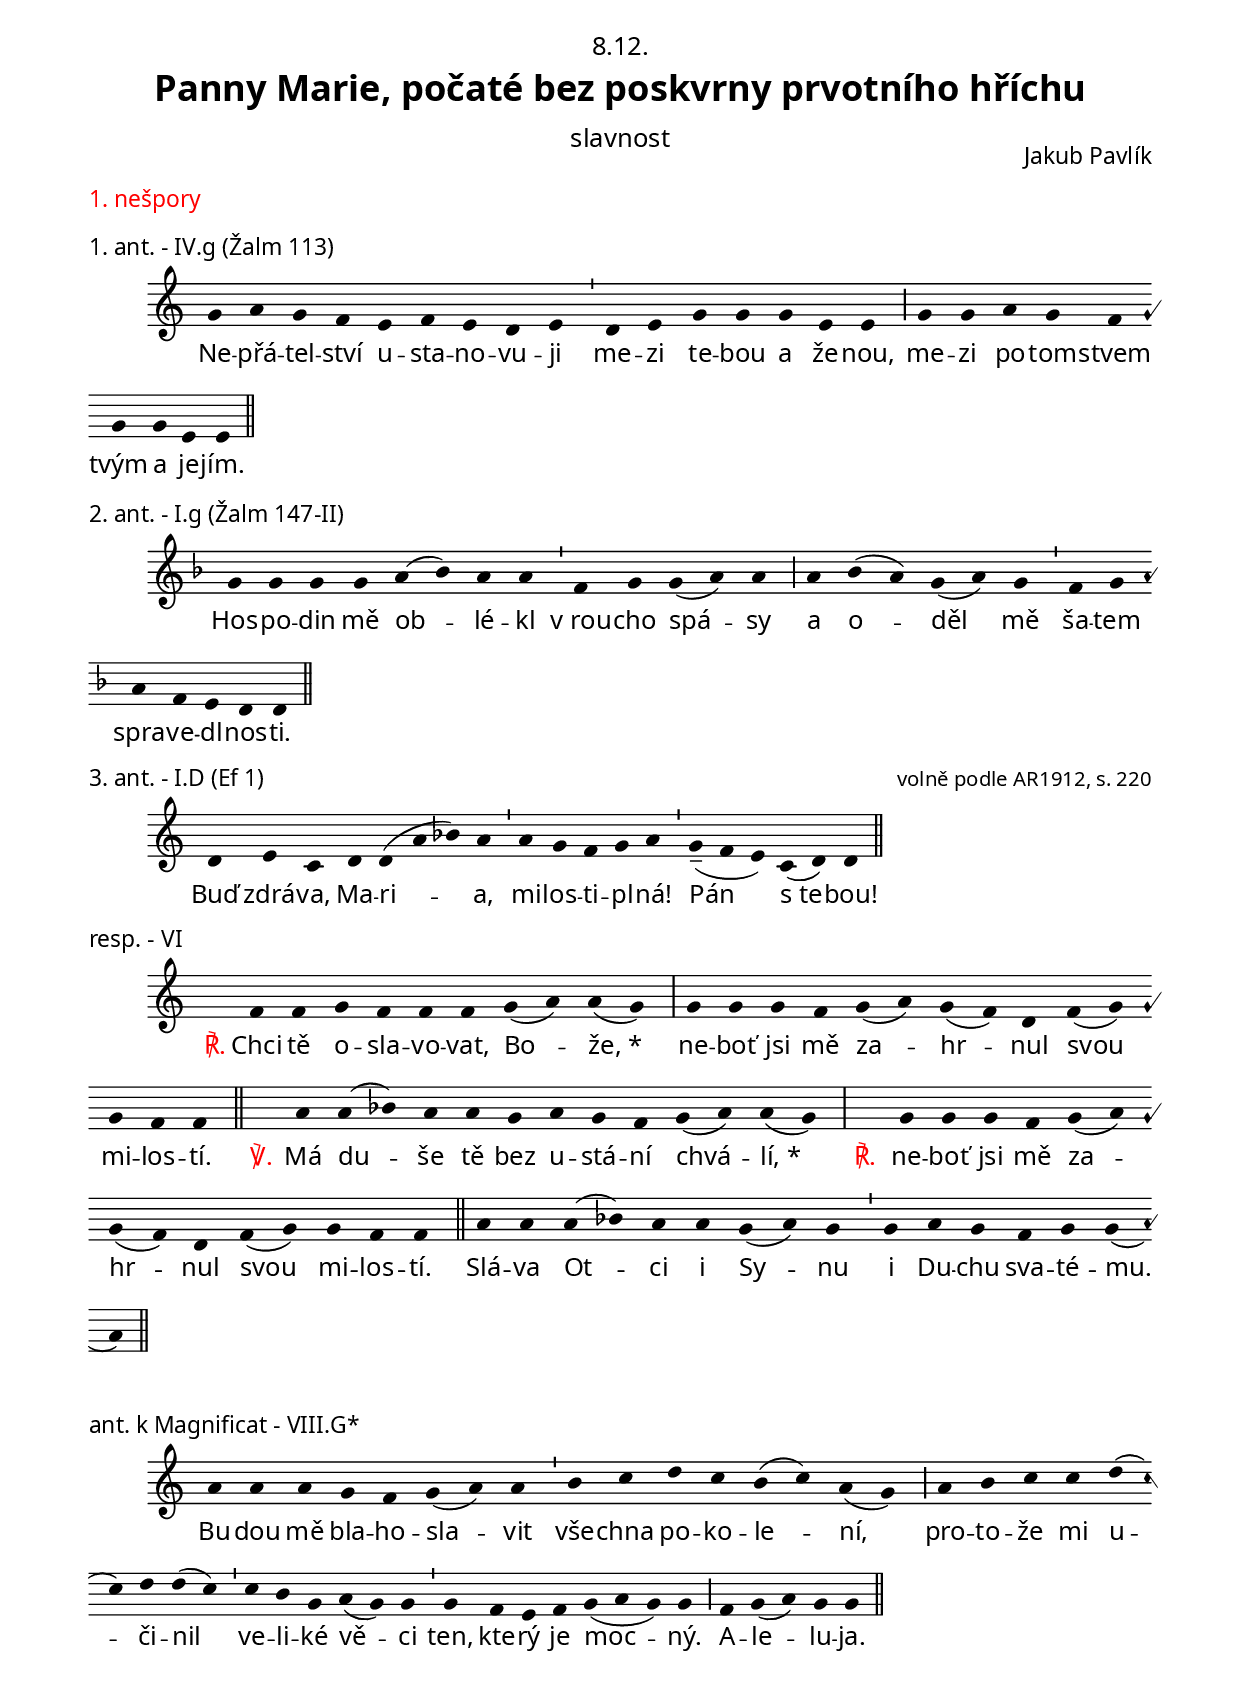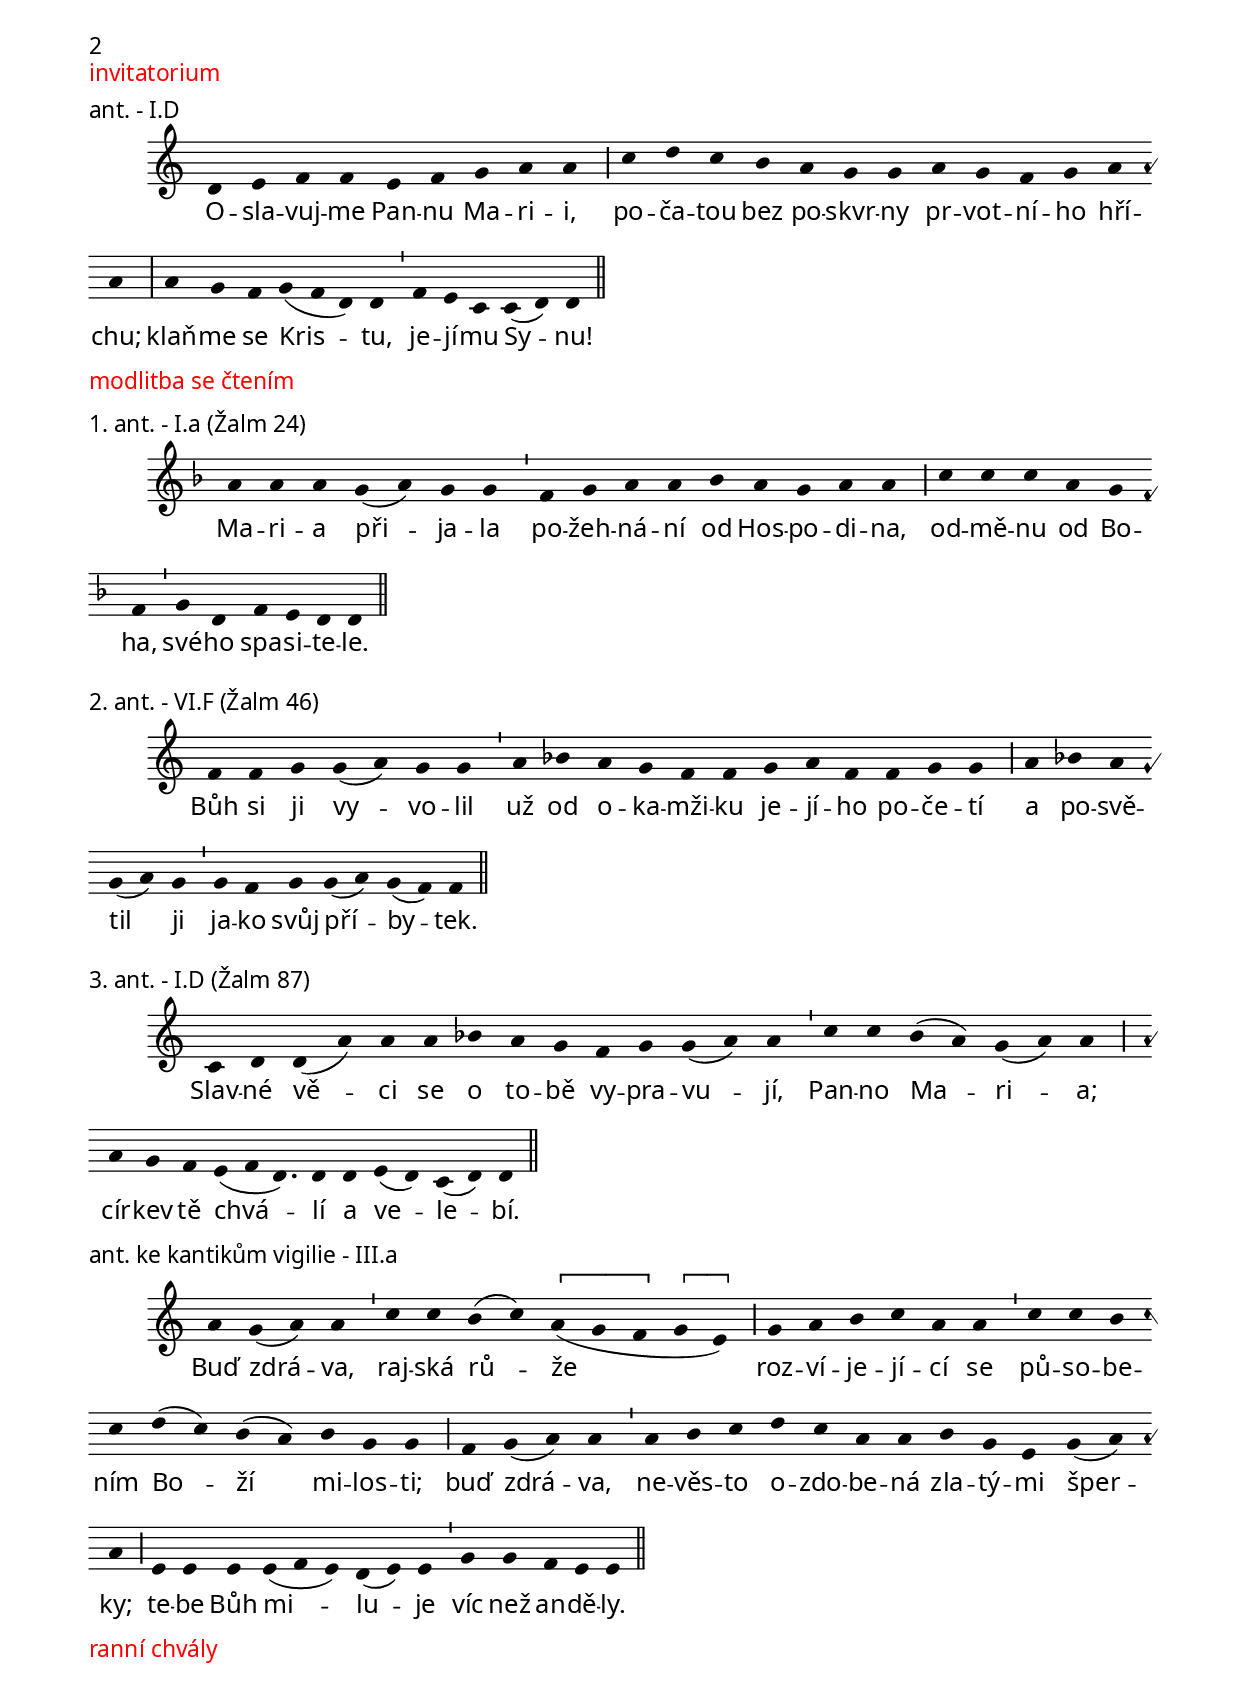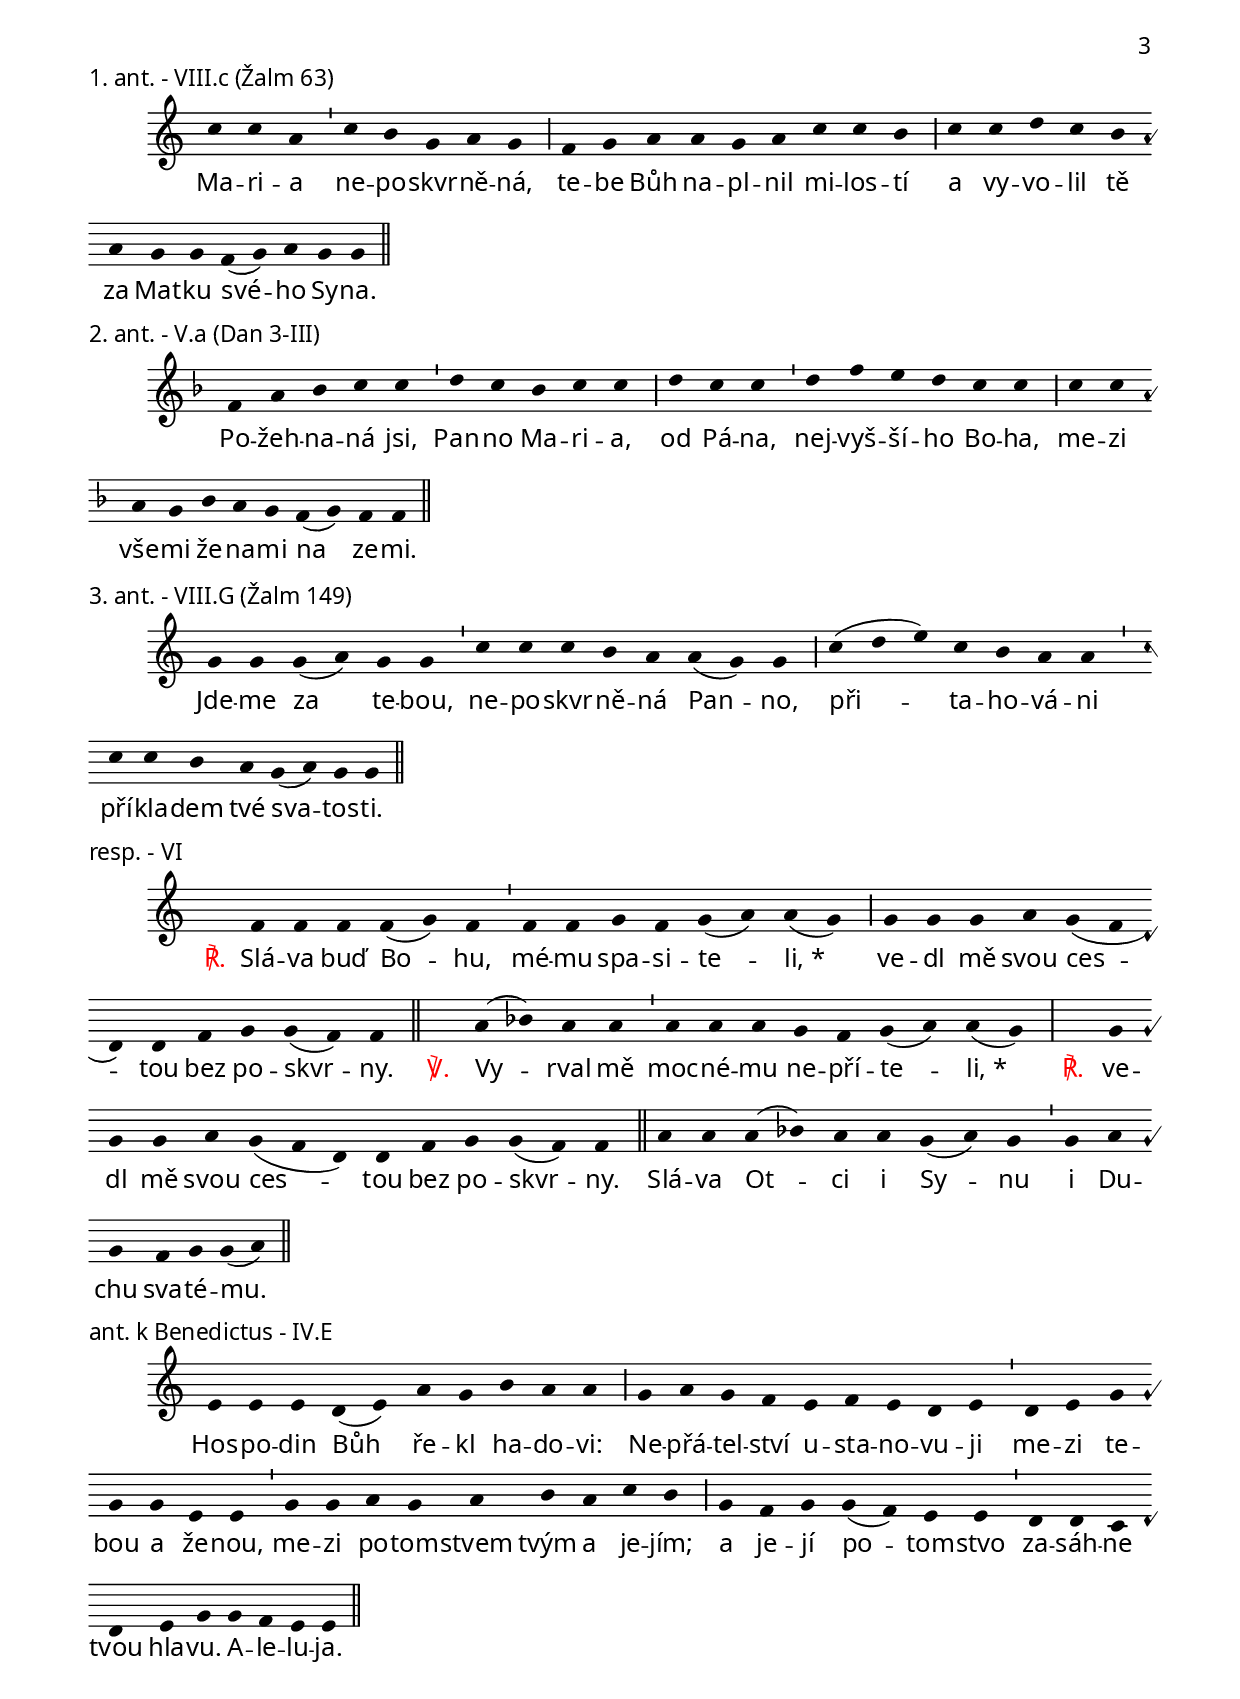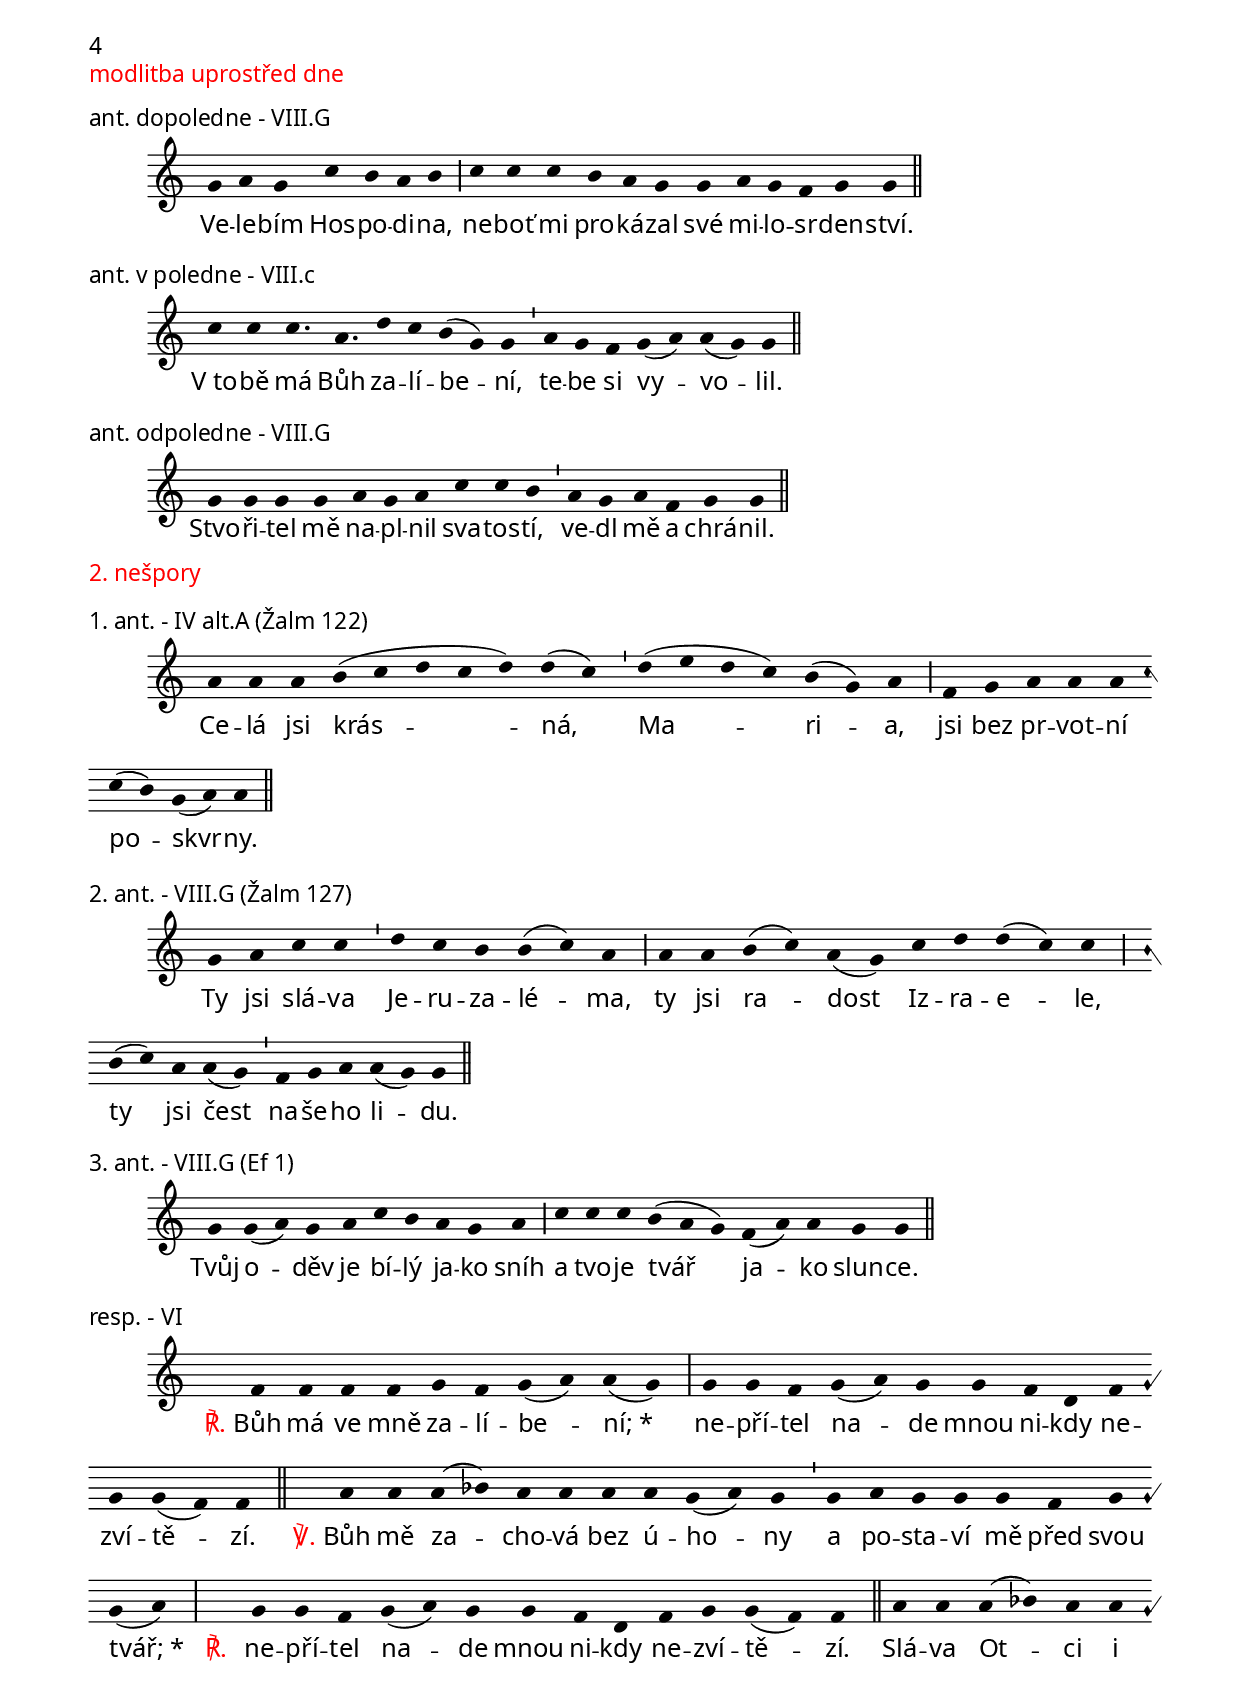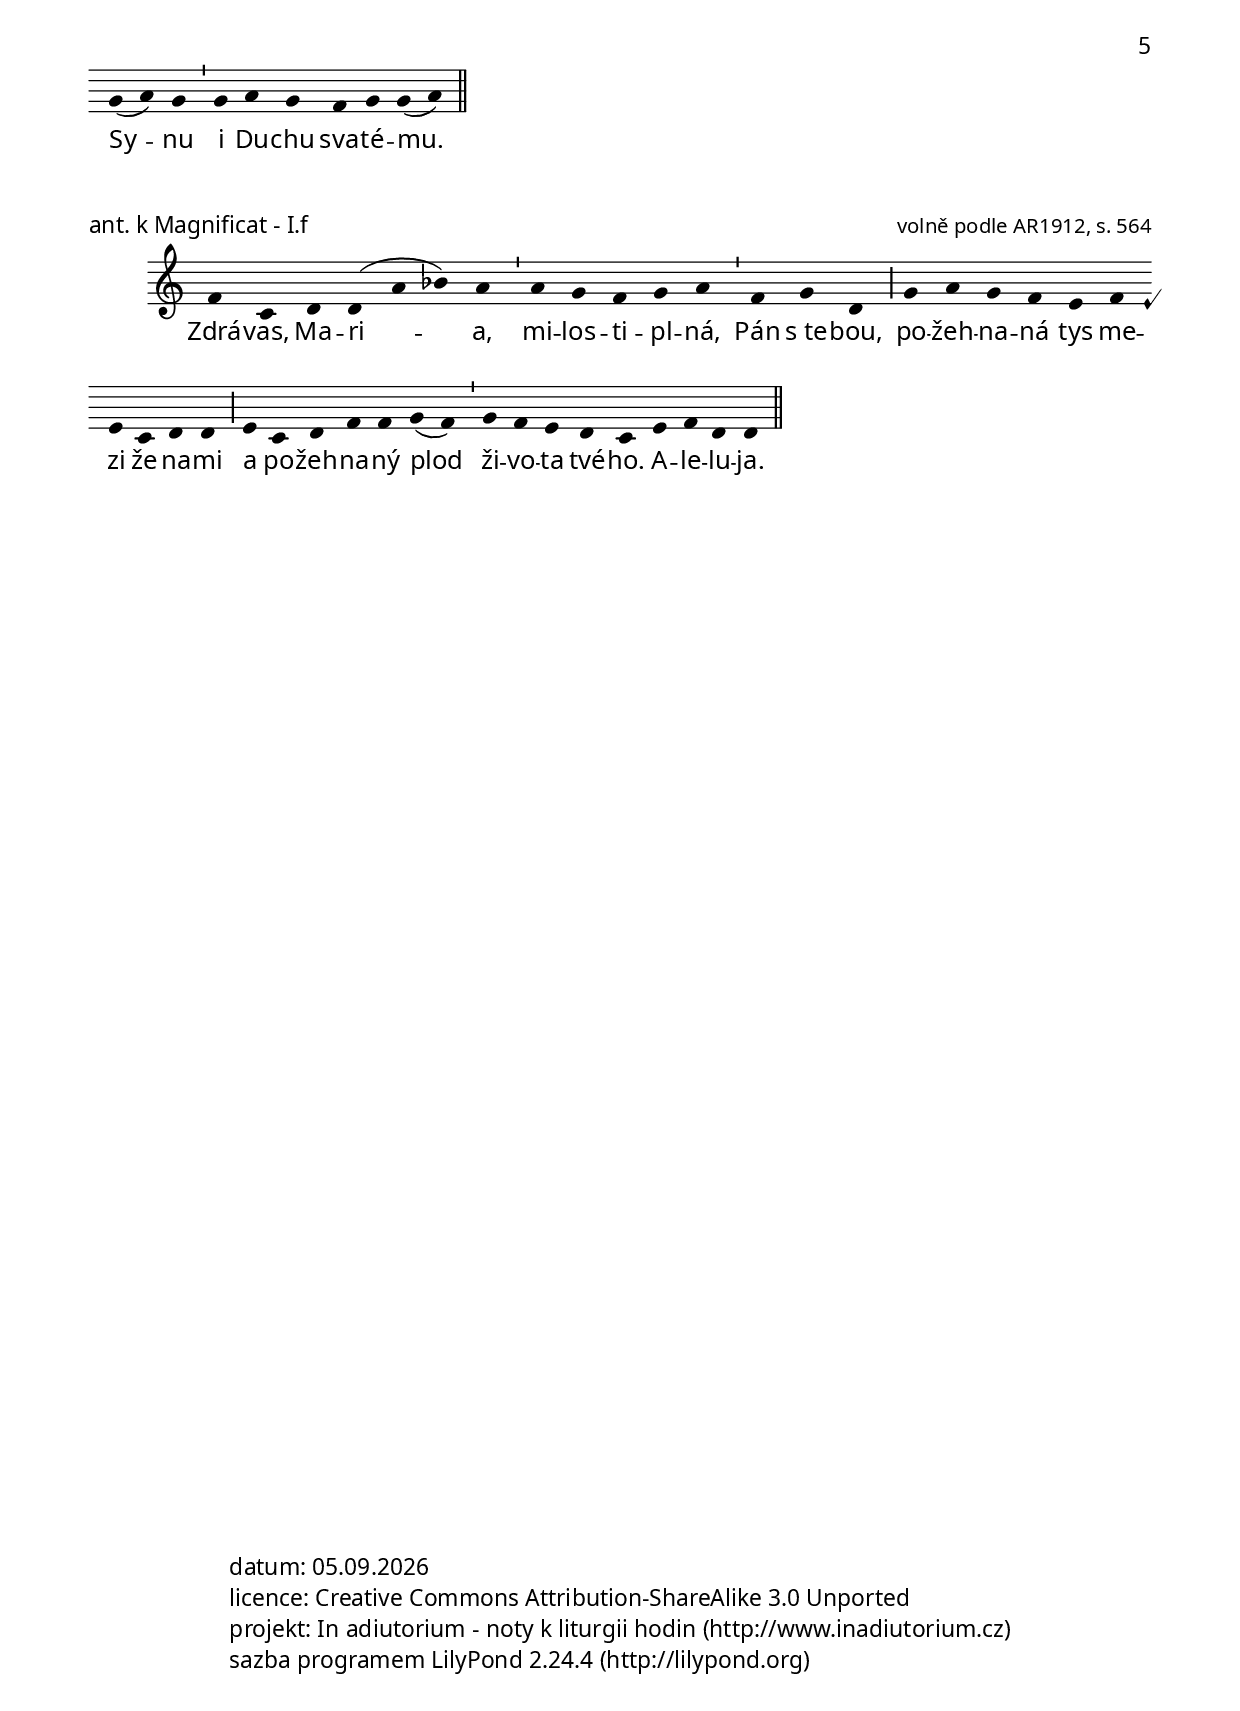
\version "2.16.0"

\include "../spolecne.ly"
\include "../dilyresponsorii.ly"

\header {
  title = \markup\titleSvatek
            "Panny Marie, počaté bez poskvrny prvotního hříchu"
            slavnost
            8.12.
  composer = "Jakub Pavlík"
}

\markup {\nadpisHodinka {"1. nešpory"}}

\score {
  \relative c'' {
    \choralniRezim
    g a g f e f e d e \barMin d e g g g e e \barMaior
    g g a g f g g e e \barFinalis
  }
  \addlyrics {
    Ne -- přá -- tel -- ství u -- sta -- no -- vu -- ji
    me -- zi te -- bou a že -- nou,
    me -- zi po -- tom -- stvem tvým a je -- jím.
  }
  \header {
    quid = "1. ant."
    modus = "IV"
    differentia = "g"
    psalmus = "Žalm 113"
    id = "1ne-a1"
    fial = "fial://sanktoral/1208pmpocatebezposkvrny.ly#rch-aben?cast=1-2"
    piece = \markup {\sestavTitulek}
  }
}

\score {
  \relative c'' {
    \choralniRezim
    \key f \major
    g4 g g g a( bes) a a \barMin f g g( a) a \barMaior
    a bes( a) g( a) g \barMin f g a f e d d \barFinalis
  }
  \addlyrics {
    Hos -- po -- din mě ob -- lé -- kl v_rou -- cho spá -- sy
    a o -- děl mě ša -- tem spra -- ve -- dl -- nos -- ti.
  }
  \header {
    quid = "2. ant."
    modus = "I"
    differentia = "g"
    psalmus = "Žalm 147-II"
    id = "1ne-a2"
    fons = "zaltar, st 4.t., r.ch., a.2; zacatek upraven"
    fial = "fial://antifony/tyden4_4streda.ly#rch-ant2?konec=20"
    piece = \markup {\sestavTitulek}
  }
}

\score {
  \relative c' {
    \choralniRezim
    d4 e c d d( a' bes) a \barMin
    a g f g a \barMin
    g(-- f e) c( d) d \barFinalis
  }
  \addlyrics {
    Buď zdrá -- va, Ma -- ri -- a,
    mi -- los -- ti -- pl -- ná!
    Pán s_te -- bou!
  }
  \header {
    quid = "3. ant."
    modus = "I"
    differentia = "D"
    psalmus = "Ef 1"
    id = "1ne-a3"
    fial = "fial://commune/commune_maria.ly#2ne-a1?-aleluja"
    fons_externus = "volně podle AR1912, s. 220"
    piece = \markup {\sestavTitulek}
  }
}

\score {
  \relative c' {
    \choralniRezim

    % R
    \neviditelna f
    f4 f g f f f g( a) a( g) \barMax
    g g g f g( a) g( f) d f( g) g f f \barFinalis
    % V
    \neviditelna a
    a a( bes) a a g a g f g( a) a( g) \barMax
    % R
    \neviditelna a
    g g g f g( a) g( f) d f( g) g f f \barFinalis
    % Slava
    \respVIdoxologie \barFinalis
  }
  \addlyrics {
    \Response Chci tě o -- sla -- vo -- vat, Bo -- že,_*
    ne -- boť jsi mě za -- hr -- nul svou mi -- los -- tí.
    \Verse Má du -- še tě bez u -- stá -- ní chvá -- lí,_*
    \Response ne -- boť jsi mě za -- hr -- nul svou mi -- los -- tí.
    \textRespDoxologie
  }
  \header {
    quid = "resp."
    modus = "VI"
    id = "1ne-resp"
    piece = \markup {\sestavTitulekResp}
  }
}

\score {
  \relative c'' {
    \choralniRezim
    a4 a a g f g( a) a \barMin
    b c d c b( c) a( g) \barMaior
    a4 b c c d( c) d d( c) \barMin
    c4 b g a( g) g \barMin
    g f e f g( a g) g \barMaior
    f g( a) g g \barFinalis
  }
  \addlyrics {
    Bu -- dou mě bla -- ho -- sla -- vit
    vše -- chna po -- ko -- le -- ní,
    pro -- to -- že mi u -- či -- nil
    ve -- li -- ké vě -- ci
    ten, kte -- rý je moc -- ný.
    A -- le -- lu -- ja.
  }
  \header {
    quid = "ant. k Magnificat"
    modus = "VIII"
    differentia = "G*"
    id = "1ne-amag"
    psalmus = "Magnificat"
    fons = "Nanebevzetí, 1. nešp., k Magnificat"
    fial = "fial://sanktoral/0815nanebevzetipm.ly#1ne-amag"
    piece = \markup {\sestavTitulekBezZalmu}
  }
}

\pageBreak % ZLOM

\markup {\nadpisHodinka {"invitatorium"}}

\score {
  \relative c' {
    \choralniRezim
    d4 e f f e f g a a \barMaior
    c d c b a g g a g f g a a \barMax
    a g f g( f d) d \barMin
    f e c c( d) d \barFinalis
  }
  \addlyrics {
    O -- sla -- vuj -- me Pan -- nu Ma -- ri -- i,
    po -- ča -- tou bez po -- skvr -- ny pr -- vot -- ní -- ho hří -- chu;
    klaň -- me se Kris -- tu,
    je -- jí -- mu Sy -- nu!
  }
  \header {
    quid = "ant."
    modus = "I"
    differentia = "D"
    psalmus = ""
    fial = "commune/commune_maria.ly#invit1?zacatek"
    id = "invit"
    piece = \markup {\sestavTitulekBezZalmu}
  }
}

\markup {\nadpisHodinka {"modlitba se čtením"}}

\score {
  \relative c'' {
    \key d \minor

    \choralniRezim
    a4 a a g( a) g g \barMin f g a a bes a g a a \barMaior
    c c c a g f \barMin g d f e d d \barFinalis
  }
  \addlyrics {
    Ma -- ri -- a při -- ja -- la po -- žeh -- ná -- ní od Hos -- po -- di -- na,
    od -- mě -- nu od Bo -- ha, své -- ho spa -- si -- te -- le.
  }
  \header {
    quid = "1. ant."
    modus = "I"
    differentia = "a"
    psalmus = "Žalm 24"
    fial = "commune/commune_maria.ly#mc-a1?-aleluja"
    id = "mc-a1"
    piece = \markup {\sestavTitulek}
  }
}

\score {
  \relative c' {
    \choralniRezim
    f4 f g g( a) g g \barMin
    a bes a g f f g a f f g g \barMaior
    a bes a g( a) g \barMin
    g f g g( a) g( f) f \barFinalis
  }
  \addlyrics {
    Bůh si ji vy -- vo -- lil
    už od o -- ka -- mži -- ku je -- jí -- ho po -- če -- tí
    a po -- svě -- til ji
    ja -- ko svůj pří -- by -- tek.
  }
  \header {
    quid = "2. ant."
    modus = "VI"
    differentia = "F"
    psalmus = "Žalm 46"
    fial = "commune/commune_maria.ly#mc-a2?-aleluja&konec=8"
    id = "mc-a2"
    piece = \markup {\sestavTitulek}
  }
}

\score {
  \relative c' {
    \choralniRezim
    c4 d d( a') a a bes a g f g g( a) a \barMin
    c c b( a) g( a) a \barMaior
    a g f e( f d4.) d4 d e( d) c( d) d \barFinalis
  }
  \addlyrics {
    Slav -- né vě -- ci se o to -- bě vy -- pra -- vu -- jí,
    Pan -- no Ma -- ri -- a;
    cír -- kev tě chvá -- lí a ve -- le -- bí.
  }
  \header {
    quid = "3. ant."
    modus = "I"
    differentia = "D"
    psalmus = "Žalm 87"
    fial = "commune/commune_maria.ly#mc-a3?zacatek"
    id = "mc-a3"
    piece = \markup {\sestavTitulek}
  }
}

\score {
  \relative c'' {
    \choralniRezim
    a4 g( a) a \barMin
    c c b( c) \[ a( g f \] \[ g e) \] \barMaior
    g a b c a a \barMin
    c c b c d( c) b( a) b g g \barMaior
    f g( a) a \barMin
    a b c d c a a b g e g( a) a \barMaior
    e e e e( f e) d( e) e \barMin
    g g f e e \barFinalis
  }
  \addlyrics {
    Buď zdrá -- va,
    raj -- ská rů -- že
    roz -- ví -- je -- jí -- cí se
    pů -- so -- be -- ním Bo -- ží mi -- los -- ti;
    buď zdrá -- va,
    ne -- věs -- to o -- zdo -- be -- ná zla -- tý -- mi šper -- ky;
    te -- be Bůh mi -- lu -- je
    víc než an -- dě -- ly.
  }
  \header {
    quid = "ant. ke kantikům vigilie"
    modus = "III"
    differentia = "a"
    psalmus = ""
    id = "mc-avig"
    piece = \markup {\sestavTitulekBezZalmu}
  }
}

\markup {\nadpisHodinka {"ranní chvály"}}

\score {
  \relative c'' {
    \choralniRezim
    c4 c a \barMin
    c b g a g \barMaior
    f g a a g a c c b \barMaior
    c c d c b a g g f( g) a g g \barFinalis
  }
  \addlyrics {
    Ma -- ri -- a
    ne -- po -- skvr -- ně -- ná,
    te -- be Bůh na -- pl -- nil mi -- los -- tí
    a vy -- vo -- lil tě za Mat -- ku své -- ho Sy -- na.
  }
  \header {
    quid = "1. ant."
    modus = "VIII"
    differentia = "c"
    psalmus = "Žalm 63"
    id = "rch-a1"
    piece = \markup {\sestavTitulek}
  }
}

\score {
  \relative c' {
    \key f \major
    \choralniRezim
    f4 a bes c c \barMin
    d c bes c c \barMaior
    d c c \barMin
    d f e d c c \barMaior
    c c a g bes a g f( g) f f \barFinalis
  }
  \addlyrics {
    Po -- žeh -- na -- ná jsi, Pan -- no Ma -- ri -- a,
    od Pá -- na,
    nej -- vyš -- ší -- ho Bo -- ha,
    me -- zi vše -- mi že -- na -- mi na ze -- mi.
  }
  \header {
    quid = "2. ant."
    modus = "V"
    differentia = "a"
    psalmus = "Dan 3-III"
    id = "rch-a2"
    fial = "fial://commune/commune_maria.ly#sob-aben2"
    piece = \markup {\sestavTitulek}
  }
}

\score {
  \relative c'' {
    \choralniRezim
    g4 g g( a) g g \barMin
    c c c b a a( g) g \barMaior
    c( d e) c b a a \barMin
    c c b a g( a) g g \barFinalis
  }
  \addlyrics {
    Jde -- me za te -- bou,
    ne -- po -- skvr -- ně -- ná Pan -- no,
    při -- ta -- ho -- vá -- ni
    pří -- kla -- dem tvé sva -- tos -- ti.
  }
  \header {
    quid = "3. ant."
    modus = "VIII"
    differentia = "G"
    psalmus = "Žalm 149"
    id = "rch-a3"
    piece = \markup {\sestavTitulek}
  }
}

\score {
  \relative c' {
    \choralniRezim

    % R
    \neviditelna f
    f4 f f f( g) f \barMin f f g f g( a) a( g) \barMaior
    g g g a g( f d) d f g g( f) f \barFinalis
    % V
    \neviditelna a
    a4( bes) a a \barMin a a a g f g( a) a( g) \barMax
    % R
    \neviditelna a
    g g g a g( f d) d f g g( f) f \barFinalis
    % Slava
    \respVIdoxologie \barFinalis
  }
  \addlyrics {
    \Response Slá -- va buď Bo -- hu, mé -- mu spa -- si -- te -- li,_*
    ve -- dl mě svou ces -- tou bez po -- skvr -- ny.
    \Verse Vy -- rval mě moc -- né -- mu ne -- pří -- te -- li,_*
    \Response ve -- dl mě svou ces -- tou bez po -- skvr -- ny.
    \textRespDoxologie
  }
  \header {
    quid = "resp."
    modus = "VI"
    id = "rch-resp"
    piece = \markup {\sestavTitulekResp}
  }
}

\score {
  \relative c' {
    \choralniRezim
    e4 e e d( e) a g b a a \barMaior
    g a g f e f e d e \barMin d e g g g e e \barMin
    g g a g a b a c b \barMaior
    g f g g( f) e e \barMin d d c d e g
    g f e e \barFinalis
  }
  \addlyrics {
    Hos -- po -- din Bůh ře -- kl ha -- do -- vi:
    Ne -- přá -- tel -- ství u -- sta -- no -- vu -- ji
    me -- zi te -- bou a že -- nou,
    me -- zi po -- tom -- stvem tvým a je -- jím;
    a je -- jí po -- tom -- stvo za -- sáh -- ne tvou hla -- vu.
    A -- le -- lu -- ja.
  }
  \header {
    quid = "ant. k Benedictus"
    modus = "IV"
    differentia = "E"
    psalmus = ""
    placet = "_mezi potomstvem tvým a jejím_ není moc zpěvné a poslouchatelný lidový zpěv považuji za prakticky vyloučený"
    id = "rch-aben"
    piece = \markup {\sestavTitulekBezZalmu}
  }
}

\pageBreak % ZLOM

\markup {\nadpisHodinka {"modlitba uprostřed dne"}}

\score {
  \relative c'' {
    \choralniRezim
    g4 a g c b a b \barMaior
    c c c b a g g a g f g g \barFinalis
  }
  \addlyrics {
    Ve -- le -- bím Hos -- po -- di -- na,
    ne -- boť mi pro -- ká -- zal své mi -- lo -- sr -- den -- ství.
  }
  \header {
    quid = "ant. dopoledne"
    modus = "VIII"
    differentia = "G"
    psalmus = ""
    id = "tercie"
    fial = "fial://commune/commune_svatazena.ly#1ne-a1?-aleluja"
    piece = \markup {\sestavTitulekBezZalmu}
  }
}

\score {
  \relative c'' {
    \choralniRezim
    c4 c c4. a d4 c b( g) g \barMin
    a g f g( a) a( g) g \barFinalis
  }
  \addlyrics {
    V_to -- bě má Bůh za -- lí -- be -- ní,
    te -- be si vy -- vo -- lil.
  }
  \header {
    quid = "ant. v poledne"
    modus = "VIII"
    differentia = "c"
    psalmus = ""
    id = "sexta"
    fial = "fial://commune/commune_svatazena.ly#1ne-a3?-aleluja"
    piece = \markup {\sestavTitulekBezZalmu}
  }
}

\score {
  \relative c'' {
    \choralniRezim
    g4 g g g a g a c c b \barMin
    a g a f g g \barFinalis
  }
  \addlyrics {
    Stvo -- ři -- tel mě na -- pl -- nil sva -- tos -- tí,
    ve -- dl mě a chrá -- nil.
  }
  \header {
    quid = "ant. odpoledne"
    modus = "VIII"
    differentia = "G"
    psalmus = ""
    id = "nona"
    piece = \markup {\sestavTitulekBezZalmu}
  }
}

\markup {\nadpisHodinka {"2. nešpory"}}

\score {
  \relative c'' {
    \choralniRezim
    a4 a a b( c d c d) d( c) \barMin
    d( e d c) b( g) a \barMaior
    f g a a a c( b) g( a) a \barFinalis
  }
  \addlyrics {
    Ce -- lá jsi krás -- ná,
    Ma -- ri -- a,
    jsi bez pr -- vot -- ní po -- skvr -- ny.
  }
  \header {
    quid = "1. ant."
    modus = "IV alt"
    differentia = "A"
    psalmus = "Žalm 122"
    placet = "melodie ve skutečnosti tíhne k finále G, nikoli A"
    id = "2ne-a1"
    piece = \markup {\sestavTitulek}
  }
}

\score {
  \relative c'' {
    \choralniRezim
    g4 a c c \barMin d4 c b b( c) a \barMaior
    a a b( c) a( g) c d d( c) c \barMaior
    b( c) a a( g) \barMin f4 g a a( g) g \barFinalis
  }
  \addlyrics {
    Ty jsi slá -- va Je -- ru -- za -- lé -- ma,
    ty jsi ra -- dost Iz -- ra -- e -- le,
    ty jsi čest na -- še -- ho li -- du.
  }
  \header {
    quid = "2. ant."
    modus = "VIII"
    differentia = "G"
    psalmus = "Žalm 127"
    id = "2ne-a2"
    fial = "fial://commune/commune_maria.ly#rch-a2?-aleluja"
    piece = \markup {\sestavTitulek}
  }
}

\score {
  \relative c'' {
    \choralniRezim
    g4 g( a) g a c b a g a \barMaior
    c c c b( a g) f( a) a g g \barFinalis
  }
  \addlyrics {
    Tvůj o -- děv je bí -- lý ja -- ko sníh
    a tvo -- je tvář ja -- ko slun -- ce.
  }
  \header {
    quid = "3. ant."
    modus = "VIII"
    differentia = "G"
    psalmus = "Ef 1"
    id = "2ne-a3"
    piece = \markup {\sestavTitulek}
  }
}

\score {
  \relative c' {
    \choralniRezim

    % R
    \neviditelna f
    f4 f f f g f g( a) a( g) \barMax
    g g f g( a) g g f d f g g( f) f \barFinalis
    % V
    \neviditelna a
    a4 a a( bes) a a a a g( a) g \barMin
    g a g g g f g g( a) \barMax
    % R
    \neviditelna a
    g g f g( a) g g f d f g g( f) f \barFinalis
    % Slava
    \respVIdoxologie \barFinalis
  }
  \addlyrics {
    \Response Bůh má ve mně za -- lí -- be -- ní;_*
    ne -- pří -- tel na -- de mnou ni -- kdy ne -- zví -- tě -- zí.
    \Verse Bůh mě za -- cho -- vá bez ú -- ho -- ny
    a po -- sta -- ví mě před svou tvář;_*
    \Response ne -- pří -- tel na -- de mnou ni -- kdy ne -- zví -- tě -- zí.
    \textRespDoxologie
  }
  \header {
    quid = "resp."
    modus = "VI"
    id = "2ne-resp"
    piece = \markup {\sestavTitulekResp}
  }
}

\score {
  \relative c' {
    \choralniRezim
    f4 c d d( a' bes) a \barMin
    a g f g a \barMin
    f g d \barMaior

    g a g f e
    f e c d d \barMaior
    e c d f f g( f) \barMin
    g f e d c
    e f d d \barFinalis
  }
  \addlyrics {
    Zdrá -- vas, Ma -- ri -- a,
    mi -- los -- ti -- pl -- ná,
    Pán s_te -- bou,

    po -- žeh -- na -- ná tys
    me -- zi že -- na -- mi
    a po -- žeh -- na -- ný plod
    ži -- vo -- ta tvé -- ho.
    A -- le -- lu -- ja.
  }
  \header {
    quid = "ant. k Magnificat"
    modus = "I"
    differentia = "f"
    psalmus = ""
    id = "2ne-amag"
    fons_externus = "volně podle AR1912, s. 564"
    piece = \markup {\sestavTitulekBezZalmu}
  }
}